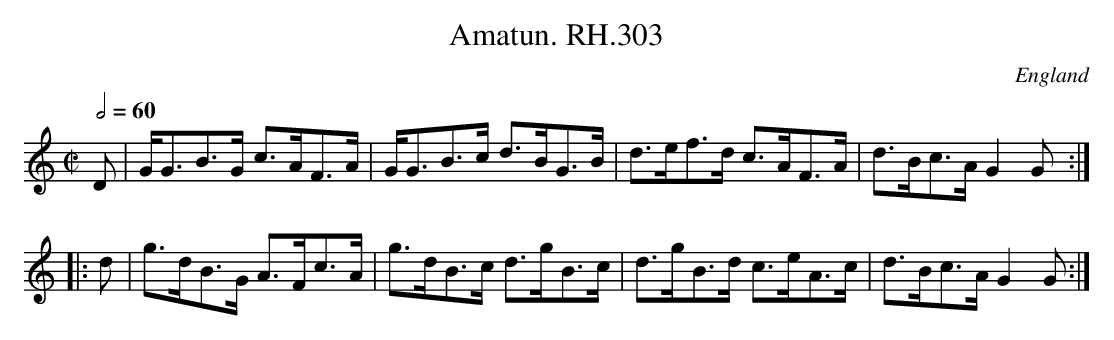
X:1
T:Amatun. RH.303
O:England
M:C|
L:1/8
Q:1/2=60
K:Gmix
D|G<GB>G c>AF>A|G<GB>c d>BG>B|\
d>ef>d c>AF>A|d>Bc>AG2G:|
|:d|g>dB>G A>Fc>A|g>dB>c d>gB>c|\
d>gB>d c>eA>c|d>Bc>AG2G:|
